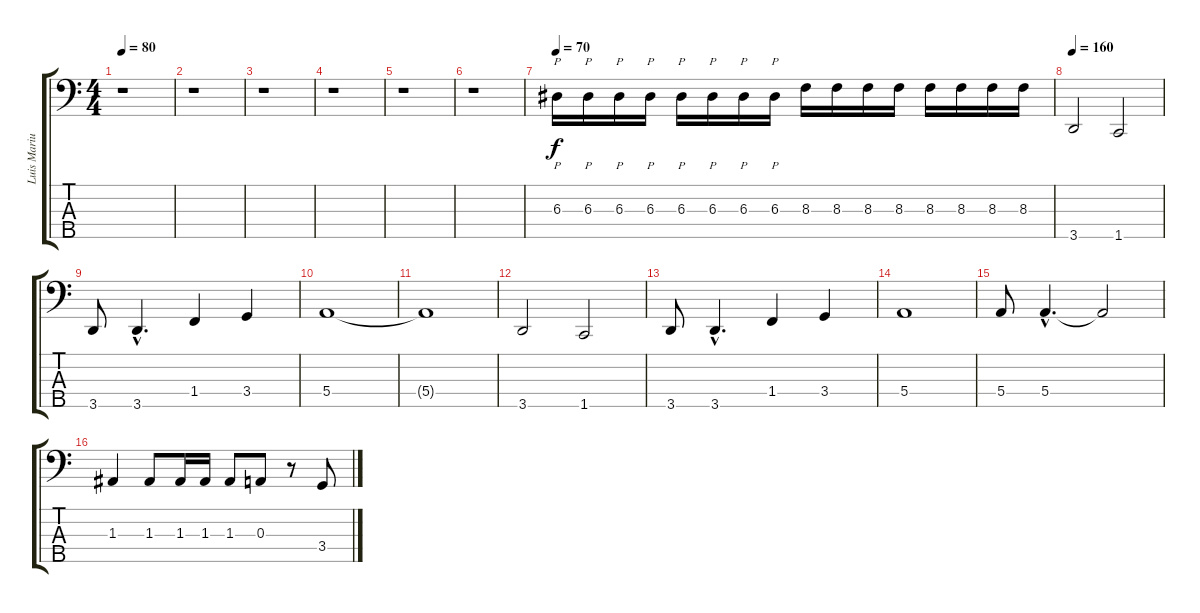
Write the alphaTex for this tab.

\track ("Luis Mariuti" "Luis Mariu") {instrument electricbasspick}
\staff {score tabs}
\tuning (G2 D2 A1 E1 B0) {hide}
\ts (4 4)
\tempo 80
\clef f4
\ks c
r.1{dy f} |
r.1 |
r.1 |
r.1 |
r.1 |
r.1 |
\tempo 80
\tempo 70
6.3.16{p} 6.3.16{p} 6.3.16{p} 6.3.16{p} 6.3.16{p} 6.3.16{p} 6.3.16{p} 6.3.16{p} 8.3.16 8.3.16 8.3.16 8.3.16 8.3.16 8.3.16 8.3.16 8.3.16 |
\tempo 160
3.5.2 1.5.2 |
3.5.8 3.5{hac}.4{d} 1.4.4 3.4.4 |
5.4.1 |
5.4{t}.1 |
3.5.2 1.5.2 |
3.5.8 3.5{hac}.4{d} 1.4.4 3.4.4 |
5.4.1 |
5.4.8 5.4{hac}.4{d} 5.4{t}.2 |
1.3.4 1.3.8 1.3.16 1.3.16 1.3.8 0.3.8 r.8 3.4.8
